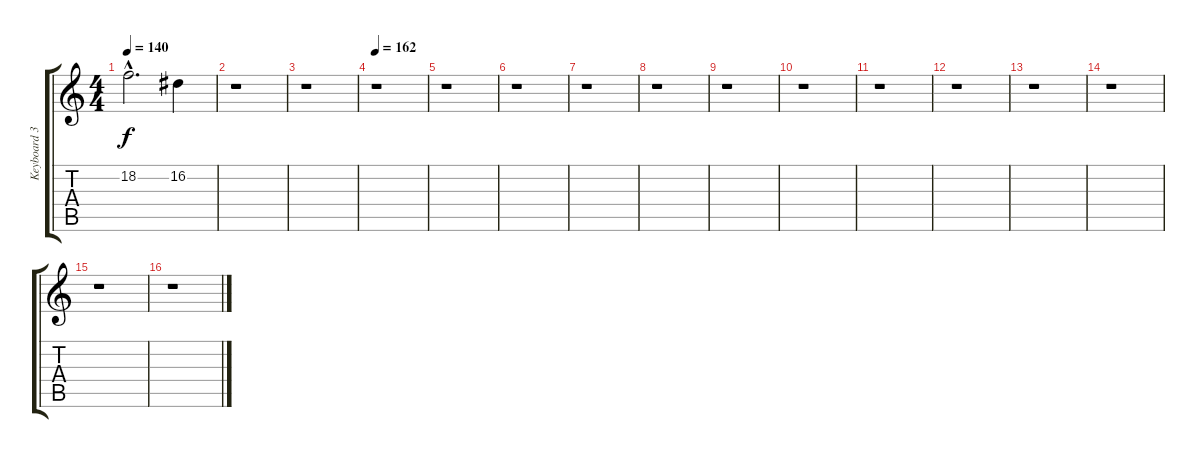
\track ("Keyboard 3" "Keyboard 3") {instrument stringensemble1}
\staff {score tabs}
\tuning (E4 B3 G3 D3 A2 E2) {hide}
\ts (4 4)
\tempo 140
\clef g2
\ks c
18.2{hac t}.2{d dy f} 16.2.4 |
\section ("" "")
r.1 |
r.1 |
\tempo 162
r.1 |
r.1 |
\section ("" "")
r.1 |
r.1 |
r.1 |
r.1 |
r.1 |
r.1 |
r.1 |
r.1 |
r.1 |
r.1 |
r.1
